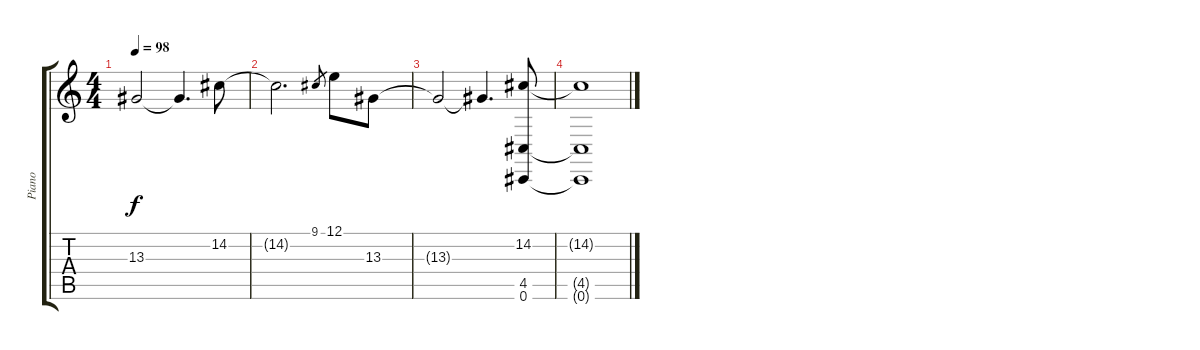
\track ("Piano" "Piano") {instrument acousticgrandpiano}
\staff {score tabs}
\tuning (E4 B3 G3 D3 A2 Db2) {hide}
\ts (4 4)
\tempo 98
\clef g2
\ks c
13.3{t}.2{dy f} 13.3{t}.4{d} 14.2.8 |
14.2{t}.2{d} 9.1.8{gr} 12.1.8 13.3.8 |
13.3{t}.2 13.3{t}.4{d} (14.2 4.5 0.6).8 |
(14.2{t} 4.5{t} 0.6{t}).1{volume 0}
